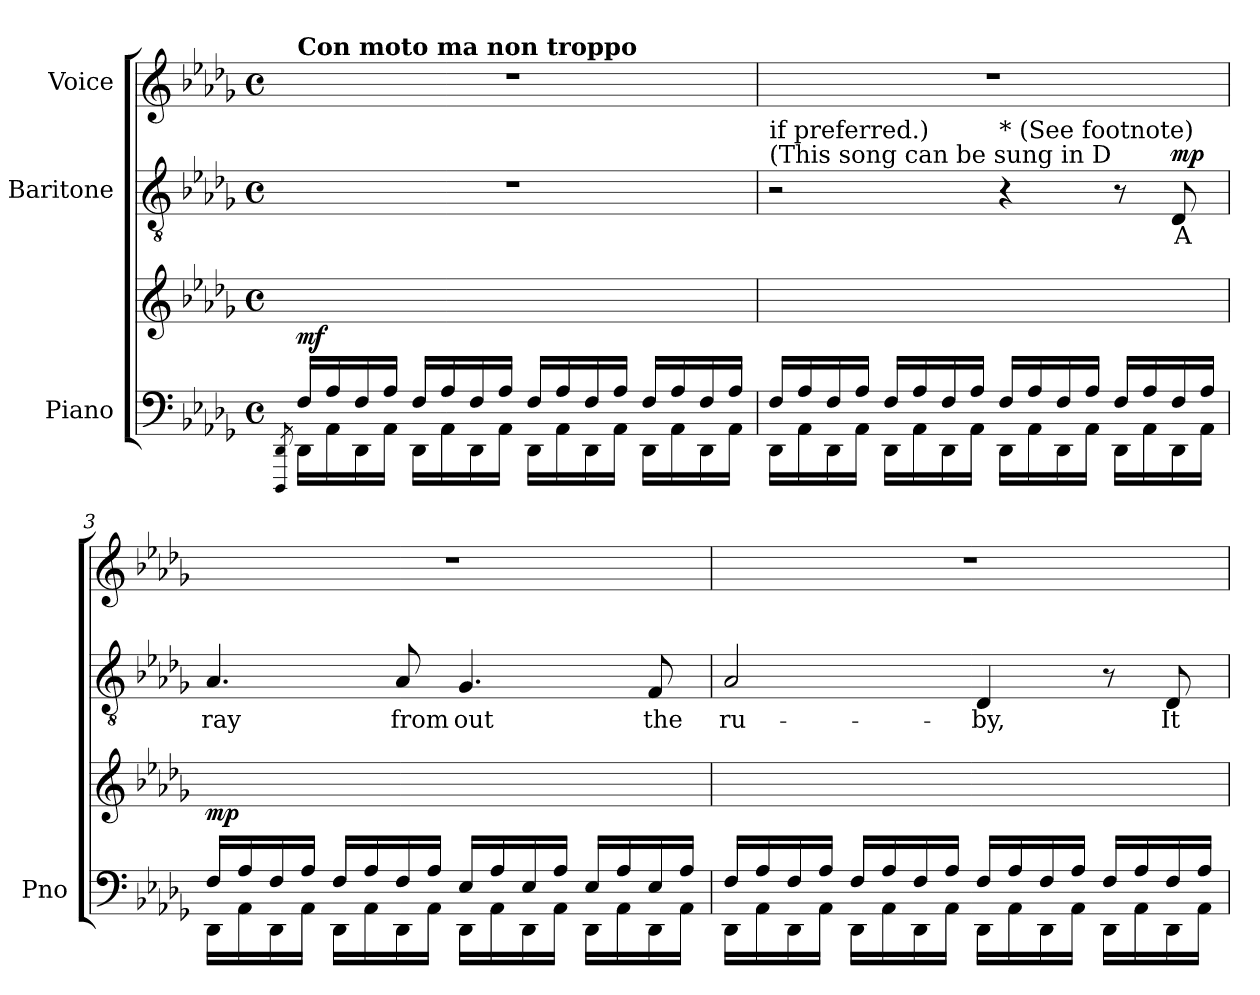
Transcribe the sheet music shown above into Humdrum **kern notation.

**kern	**kern	**dynam	**kern	**text	**dynam	**kern
*part3	*part3	*part3	*part2	*part2	*part2	*part1
*staff4	*staff3	*staff3/4	*staff2	*staff2	*staff2	*staff1
*I"Piano	*	*	*I"Baritone	*	*	*I"Voice
*I'Pno	*	*	*	*	*	*
*	*	*	*	*	*	*stria5
*clefF4	*clefG2	*	*clefGv2	*	*	*clefG2
*k[b-e-a-d-g-]	*k[b-e-a-d-g-]	*	*k[b-e-a-d-g-]	*	*	*k[b-e-a-d-g-]
*M4/4	*M4/4	*	*M4/4	*	*	*M4/4
*met(c)	*met(c)	*	*met(c)	*	*	*met(c)
=1	=1	=1	=1	=1	=1	=1
*^	*	*	*	*	*	*
.	8qDDD-/ 8qDD-/	.	.	.	.	.	.
!	!	!	!	!	!	!	!LO:TX:a:B:t=Con moto ma non troppo
!	!	!	!LO:DY:b	!	!	!	!
16F/LL	16DD-\LL	1ryy	mf	1r	.	.	1r
16A-/	16AA-\	.	.	.	.	.	.
16F/	16DD-\	.	.	.	.	.	.
16A-/JJ	16AA-\JJ	.	.	.	.	.	.
16F/LL	16DD-\LL	.	.	.	.	.	.
16A-/	16AA-\	.	.	.	.	.	.
16F/	16DD-\	.	.	.	.	.	.
16A-/JJ	16AA-\JJ	.	.	.	.	.	.
16F/LL	16DD-\LL	.	.	.	.	.	.
16A-/	16AA-\	.	.	.	.	.	.
16F/	16DD-\	.	.	.	.	.	.
16A-/JJ	16AA-\JJ	.	.	.	.	.	.
16F/LL	16DD-\LL	.	.	.	.	.	.
16A-/	16AA-\	.	.	.	.	.	.
16F/	16DD-\	.	.	.	.	.	.
16A-/JJ	16AA-\JJ	.	.	.	.	.	.
=2	=2	=2	=2	=2	=2	=2	=2
!	!	!	!	!LO:TX:a:t=(This song can be sung in D	!	!	!
!	!	!	!	!LO:TX:a:t=if preferred.)	!	!	!
16F/LL	16DD-\LL	1ryy	.	2r	.	.	1r
16A-/	16AA-\	.	.	.	.	.	.
16F/	16DD-\	.	.	.	.	.	.
16A-/JJ	16AA-\JJ	.	.	.	.	.	.
16F/LL	16DD-\LL	.	.	.	.	.	.
16A-/	16AA-\	.	.	.	.	.	.
16F/	16DD-\	.	.	.	.	.	.
16A-/JJ	16AA-\JJ	.	.	.	.	.	.
!	!	!	!	!LO:TX:a:t=* (See footnote)	!	!	!
16F/LL	16DD-\LL	.	.	4r	.	.	.
16A-/	16AA-\	.	.	.	.	.	.
16F/	16DD-\	.	.	.	.	.	.
16A-/JJ	16AA-\JJ	.	.	.	.	.	.
16F/LL	16DD-\LL	.	.	8r	.	.	.
16A-/	16AA-\	.	.	.	.	.	.
!	!	!	!	!	!	!LO:DY:a	!
16F/	16DD-\	.	.	8D-/	A	mp	.
16A-/JJ	16AA-\JJ	.	.	.	.	.	.
=3	=3	=3	=3	=3	=3	=3	=3
!	!	!	!LO:DY:b	!	!	!	!
16F/LL	16DD-\LL	1ryy	mp	4.A-/	ray	.	1r
16A-/	16AA-\	.	.	.	.	.	.
16F/	16DD-\	.	.	.	.	.	.
16A-/JJ	16AA-\JJ	.	.	.	.	.	.
16F/LL	16DD-\LL	.	.	.	.	.	.
16A-/	16AA-\	.	.	.	.	.	.
16F/	16DD-\	.	.	8A-/	from	.	.
16A-/JJ	16AA-\JJ	.	.	.	.	.	.
16E-/LL	16DD-\LL	.	.	4.G-/	out	.	.
16A-/	16AA-\	.	.	.	.	.	.
16E-/	16DD-\	.	.	.	.	.	.
16A-/JJ	16AA-\JJ	.	.	.	.	.	.
16E-/LL	16DD-\LL	.	.	.	.	.	.
16A-/	16AA-\	.	.	.	.	.	.
16E-/	16DD-\	.	.	8F/	the	.	.
16A-/JJ	16AA-\JJ	.	.	.	.	.	.
=4	=4	=4	=4	=4	=4	=4	=4
16F/LL	16DD-\LL	1ryy	.	2A-/	ru-	.	1r
16A-/	16AA-\	.	.	.	.	.	.
16F/	16DD-\	.	.	.	.	.	.
16A-/JJ	16AA-\JJ	.	.	.	.	.	.
16F/LL	16DD-\LL	.	.	.	.	.	.
16A-/	16AA-\	.	.	.	.	.	.
16F/	16DD-\	.	.	.	.	.	.
16A-/JJ	16AA-\JJ	.	.	.	.	.	.
16F/LL	16DD-\LL	.	.	4D-/	-by,	.	.
16A-/	16AA-\	.	.	.	.	.	.
16F/	16DD-\	.	.	.	.	.	.
16A-/JJ	16AA-\JJ	.	.	.	.	.	.
16F/LL	16DD-\LL	.	.	8r	.	.	.
16A-/	16AA-\	.	.	.	.	.	.
16F/	16DD-\	.	.	8D-/	It	.	.
16A-/JJ	16AA-\JJ	.	.	.	.	.	.
*v	*v	*	*	*	*	*	*
=	=	=	=	=	=	=
*-	*-	*-	*-	*-	*-	*-
